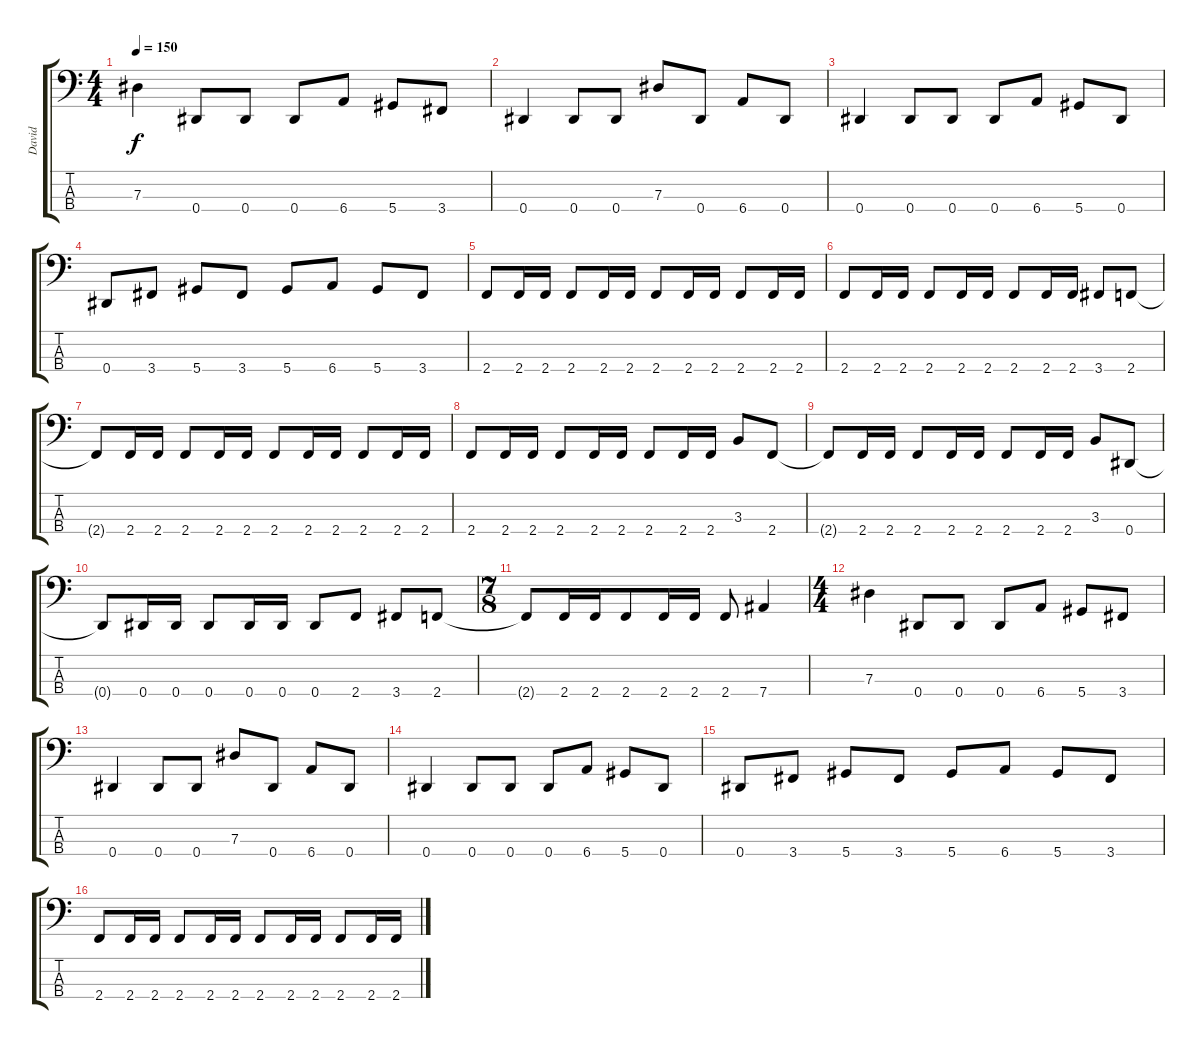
\track ("David" "David") {instrument electricbasspick}
\staff {score tabs}
\tuning (Gb2 Db2 Ab1 Eb1) {hide}
\ts (4 4)
\tempo 150
\clef f4
\ks c
7.3.4{dy f} 0.4.8 0.4.8 0.4.8 6.4.8 5.4.8 3.4.8 |
0.4.4 0.4.8 0.4.8 7.3.8 0.4.8 6.4.8 0.4.8 |
0.4.4 0.4.8 0.4.8 0.4.8 6.4.8 5.4.8 0.4.8 |
0.4.8 3.4.8 5.4.8 3.4.8 5.4.8 6.4.8 5.4.8 3.4.8 |
2.4.8 2.4.16 2.4.16 2.4.8 2.4.16 2.4.16 2.4.8 2.4.16 2.4.16 2.4.8 2.4.16 2.4.16 |
2.4.8 2.4.16 2.4.16 2.4.8 2.4.16 2.4.16 2.4.8 2.4.16 2.4.16 3.4.8 2.4.8 |
2.4{t}.8 2.4.16 2.4.16 2.4.8 2.4.16 2.4.16 2.4.8 2.4.16 2.4.16 2.4.8 2.4.16 2.4.16 |
2.4.8 2.4.16 2.4.16 2.4.8 2.4.16 2.4.16 2.4.8 2.4.16 2.4.16 3.3.8 2.4.8 |
2.4{t}.8 2.4.16 2.4.16 2.4.8 2.4.16 2.4.16 2.4.8 2.4.16 2.4.16 3.3.8 0.4.8 |
0.4{t}.8 0.4.16 0.4.16 0.4.8 0.4.16 0.4.16 0.4.8 2.4.8 3.4.8 2.4.8 |
\ts (7 8)
2.4{t}.8 2.4.16 2.4.16 2.4.8 2.4.16 2.4.16 2.4.8 7.4.4 |
\ts (4 4)
7.3.4 0.4.8 0.4.8 0.4.8 6.4.8 5.4.8 3.4.8 |
0.4.4 0.4.8 0.4.8 7.3.8 0.4.8 6.4.8 0.4.8 |
0.4.4 0.4.8 0.4.8 0.4.8 6.4.8 5.4.8 0.4.8 |
0.4.8 3.4.8 5.4.8 3.4.8 5.4.8 6.4.8 5.4.8 3.4.8 |
2.4.8 2.4.16 2.4.16 2.4.8 2.4.16 2.4.16 2.4.8 2.4.16 2.4.16 2.4.8 2.4.16 2.4.16
